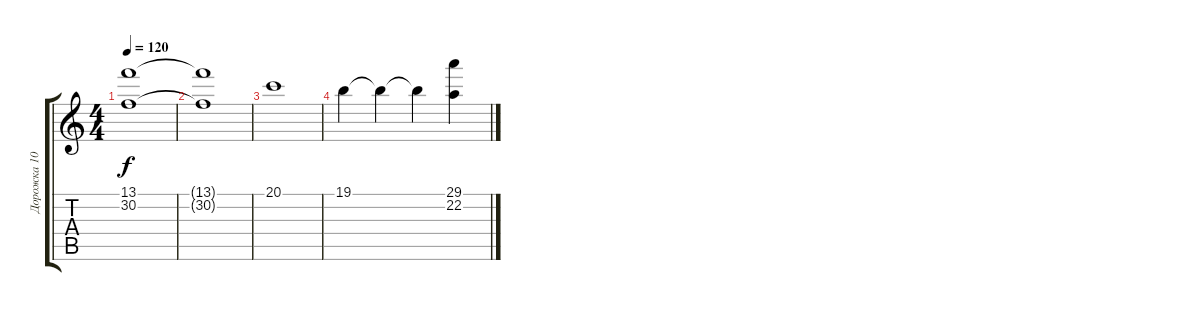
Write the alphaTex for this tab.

\track ("Дорожка 10" "Дорожка 10") {instrument stringensemble1}
\staff {score tabs}
\tuning (E4 B3 G3 D3 A2 E2) {hide}
\ts (4 4)
\tempo 120
\clef g2
\ks c
(13.1 30.2).1{dy f} |
(13.1{t} 30.2{t}).1 |
20.1.1 |
19.1.4 19.1{t}.4 19.1{t}.4 (29.1 22.2).4
